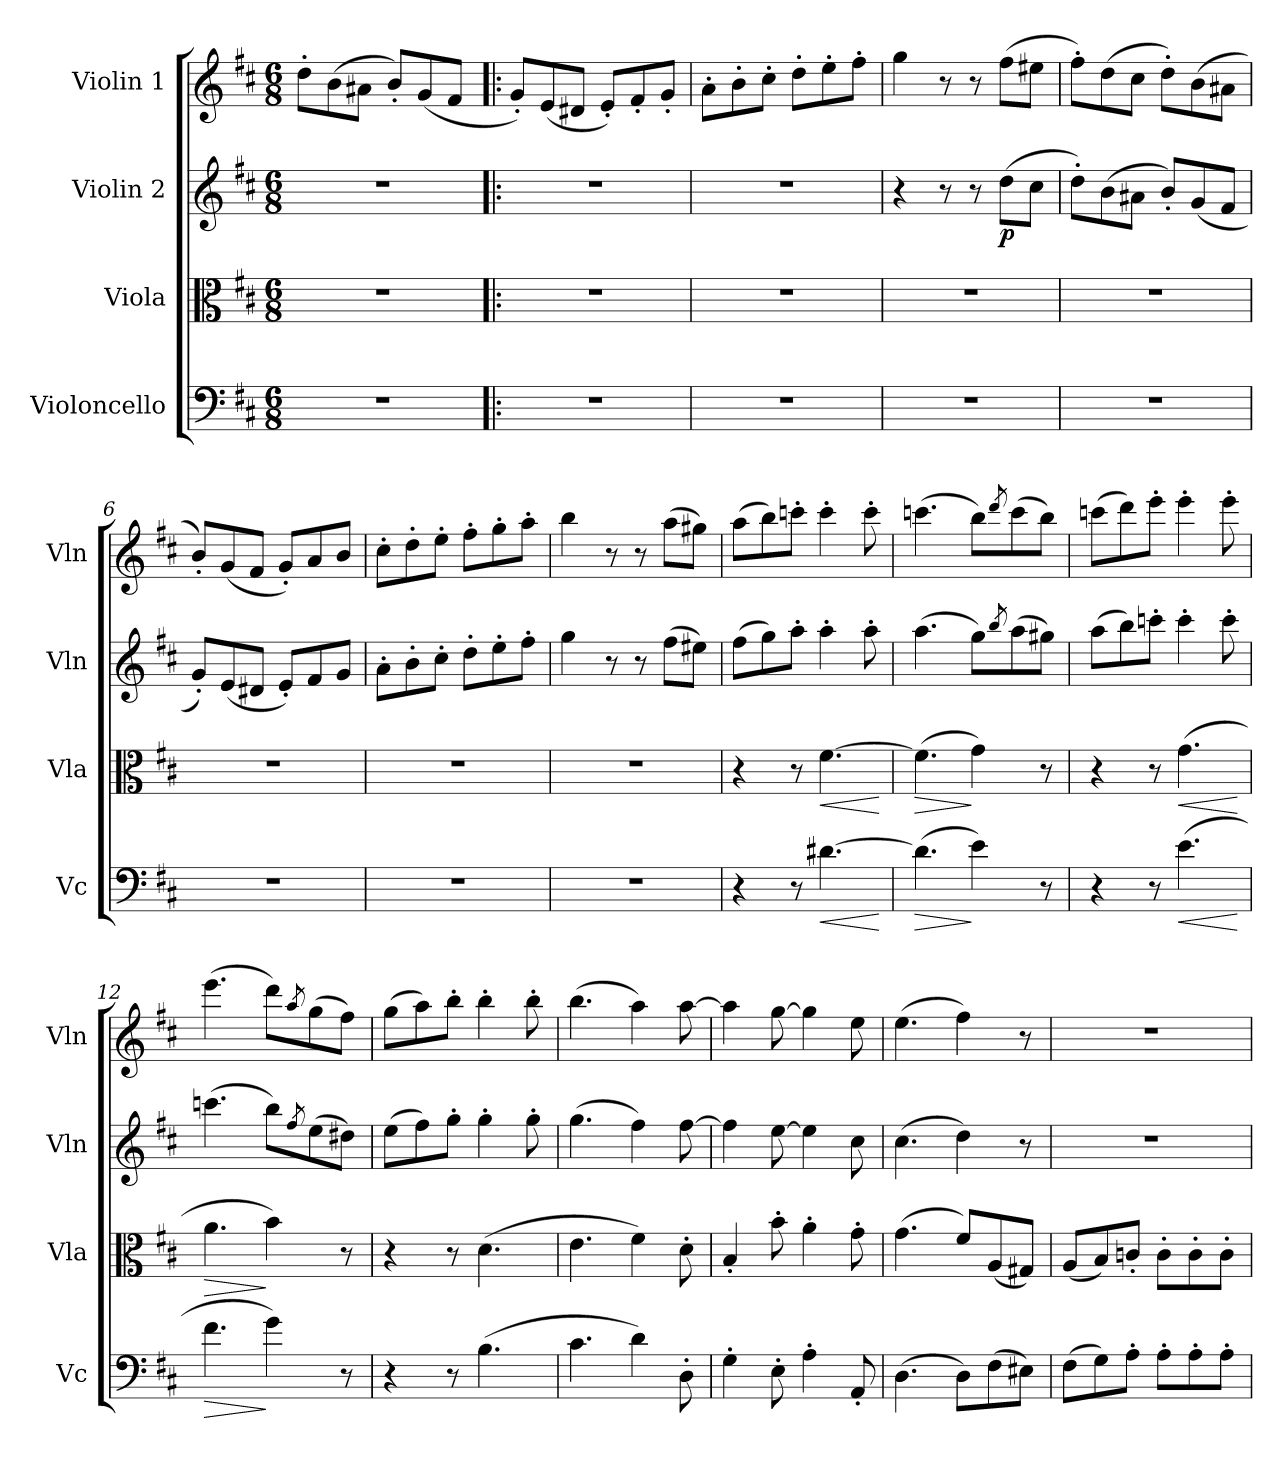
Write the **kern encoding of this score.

**kern	**dynam	**kern	**dynam	**kern	**dynam	**kern
*part4	*part4	*part3	*part3	*part2	*part2	*part1
*staff4	*staff4	*staff3	*staff3	*staff2	*staff2	*staff1
*I"Violoncello	*	*I"Viola	*	*I"Violin 2	*	*I"Violin 1
*I'Vc	*	*I'Vla	*	*I'Vln	*	*I'Vln
*clefF4	*	*clefC3	*	*clefG2	*	*clefG2
*k[f#c#]	*	*k[f#c#]	*	*k[f#c#]	*	*k[f#c#]
*M6/8	*	*M6/8	*	*M6/8	*	*M6/8
=1	=1	=1	=1	=1	=1	=1
2.r	.	2.r	.	2.r	.	8dd'\L
.	.	.	.	.	.	(8b\
.	.	.	.	.	.	8a#X\J
.	.	.	.	.	.	8b'/L)
.	.	.	.	.	.	(8g/
.	.	.	.	.	.	8f#/J
=2!|:	=2!|:	=2!|:	=2!|:	=2!|:	=2!|:	=2!|:
2.r	.	2.r	.	2.r	.	8g'/L)
.	.	.	.	.	.	(8e/
.	.	.	.	.	.	8d#X/J
.	.	.	.	.	.	8e'/L)
.	.	.	.	.	.	8f#'/
.	.	.	.	.	.	8g'/J
=3	=3	=3	=3	=3	=3	=3
2.r	.	2.r	.	2.r	.	8a'\L
.	.	.	.	.	.	8b'\
.	.	.	.	.	.	8cc#'\J
.	.	.	.	.	.	8dd'\L
.	.	.	.	.	.	8ee'\
.	.	.	.	.	.	8ff#'\J
=4	=4	=4	=4	=4	=4	=4
2.r	.	2.r	.	4r	.	4gg\
.	.	.	.	8r	.	8r
.	.	.	.	8r	.	8r
!	!	!	!	!	!LO:DY:b	!
.	.	.	.	(8dd\L	p	(8ff#\L
.	.	.	.	8cc#\J	.	8ee#X\J
=5	=5	=5	=5	=5	=5	=5
2.r	.	2.r	.	8dd'\L)	.	8ff#'\L)
.	.	.	.	(8b\	.	(8dd\
.	.	.	.	8a#X\J	.	8cc#\J
.	.	.	.	8b'/L)	.	8dd'\L)
.	.	.	.	(8g/	.	(8b\
.	.	.	.	8f#/J	.	8a#X\J
=6	=6	=6	=6	=6	=6	=6
2.r	.	2.r	.	8g'/L)	.	8b'/L)
.	.	.	.	(8e/	.	(8g/
.	.	.	.	8d#X/J	.	8f#/J
.	.	.	.	8e'/L)	.	8g'/L)
.	.	.	.	8f#/	.	8a/
.	.	.	.	8g/J	.	8b/J
!!LO:LB:g=z
=7	=7	=7	=7	=7	=7	=7
2.r	.	2.r	.	8a'\L	.	8cc#'\L
.	.	.	.	8b'\	.	8dd'\
.	.	.	.	8cc#'\J	.	8ee'\J
.	.	.	.	8dd'\L	.	8ff#'\L
.	.	.	.	8ee'\	.	8gg'\
.	.	.	.	8ff#'\J	.	8aa'\J
=8	=8	=8	=8	=8	=8	=8
2.r	.	2.r	.	4gg\	.	4bb\
.	.	.	.	8r	.	8r
.	.	.	.	8r	.	8r
.	.	.	.	(8ff#\L	.	(8aa\L
.	.	.	.	8ee#X\J)	.	8gg#X\J)
!!LO:LB:g=z
=9	=9	=9	=9	=9	=9	=9
4r	.	4r	.	(8ff#\L	.	(8aa\L
.	.	.	.	8gg\)	.	8bb\)
8r	.	8r	.	8aa'\J	.	8cccn'\J
!	!LO:HP:b	!	!LO:HP:b	!	!	!
[4.d#X\	<	[4.f#\	<	4aa'\	.	4ccc'\
.	.	.	.	8aa'\	.	8ccc'\
.	[	.	[	.	.	.
=10	=10	=10	=10	=10	=10	=10
!	!LO:HP:b	!	!LO:HP:b	!	!	!
(4.d#\]	>	(4.f#\]	>	(4.aa\	.	(4.cccn\
4e\)	]	4g\)	]	8gg\L)	.	8bb\L)
.	.	.	.	8qbb/	.	8qddd/
.	.	.	.	(8aa\	.	(8ccc\
8r	.	8r	.	8gg#X\J)	.	8bb\J)
=11	=11	=11	=11	=11	=11	=11
4r	.	4r	.	(8aa\L	.	(8cccn\L
.	.	.	.	8bb\)	.	8ddd\)
8r	.	8r	.	8cccn'\J	.	8eee'\J
!	!LO:HP:b	!	!LO:HP:b	!	!	!
(4.e\	<	(4.g\	<	4ccc'\	.	4eee'\
.	.	.	.	8ccc'\	.	8eee'\
.	[	.	[	.	.	.
=12	=12	=12	=12	=12	=12	=12
!	!LO:HP:b	!	!LO:HP:b	!	!	!
4.f#\	>	4.a\	>	(4.cccn\	.	(4.eee\
4g\)	]	4b\)	]	8bb\L)	.	8ddd\L)
.	.	.	.	8qff#/	.	8qaa/
.	.	.	.	(8ee\	.	(8gg\
8r	.	8r	.	8dd#X\J)	.	8ff#\J)
=13	=13	=13	=13	=13	=13	=13
4r	.	4r	.	(8ee\L	.	(8gg\L
.	.	.	.	8ff#\)	.	8aa\)
8r	.	8r	.	8gg'\J	.	8bb'\J
(4.B\	.	(4.d\	.	4gg'\	.	4bb'\
.	.	.	.	8gg'\	.	8bb'\
=14	=14	=14	=14	=14	=14	=14
4.c#\	.	4.e\	.	(4.gg\	.	(4.bb\
4d\)	.	4f#\)	.	4ff#\)	.	4aa\)
8D'\	.	8d'\	.	[8ff#\	.	[8aa\
=15	=15	=15	=15	=15	=15	=15
4G'\	.	4B'/	.	4ff#\]	.	4aa\]
8E'\	.	8b'\	.	[8ee\	.	[8gg\
4A'\	.	4a'\	.	4ee\]	.	4gg\]
8AA'/	.	8g'\	.	8cc#\	.	8ee\
=16	=16	=16	=16	=16	=16	=16
(4.D\	.	(4.g\	.	(4.cc#\	.	(4.ee\
8D\L)	.	8f#/L)	.	4dd\)	.	4ff#\)
(8F#\	.	(8A/	.	.	.	.
8E#X\J)	.	8G#X/J)	.	8r	.	8r
=17	=17	=17	=17	=17	=17	=17
(8F#\L	.	(8A/L	.	2.r	.	2.r
8G\)	.	8B/)	.	.	.	.
8A'\J	.	8cn'/J	.	.	.	.
8A'\L	.	8c'\L	.	.	.	.
8A'\	.	8c'\	.	.	.	.
8A'\J	.	8c'\J	.	.	.	.
=	=	=	=	=	=	=
*-	*-	*-	*-	*-	*-	*-
